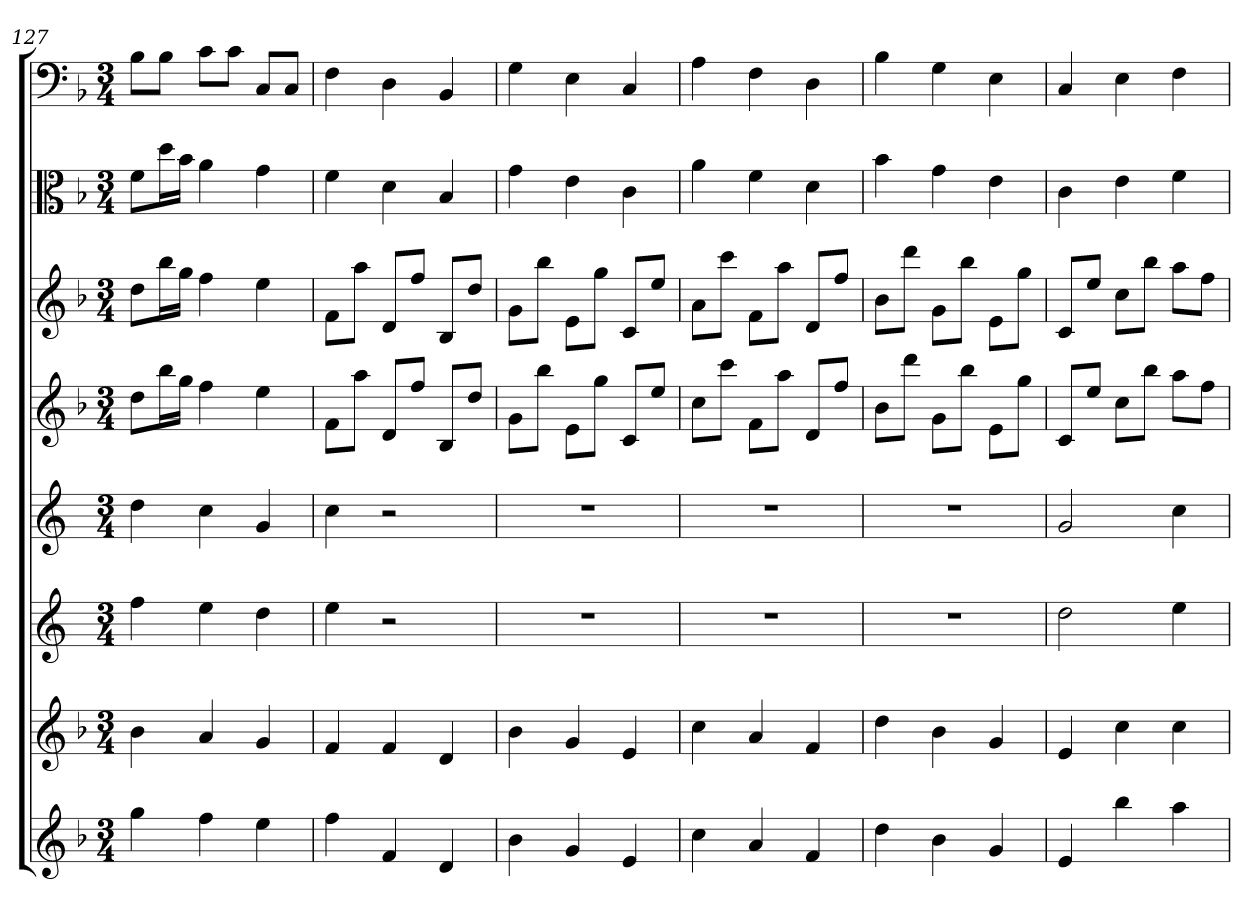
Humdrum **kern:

**kern	**kern	**kern	**kern	**kern	**kern	**kern	**kern
*part8	*part7	*part6	*part5	*part4	*part3	*part2	*part1
*staff8	*staff7	*staff6	*staff5	*staff4	*staff3	*staff2	*staff1
*	*	*	*	*	*	*clefC3	*clefF4
*k[b-]	*k[b-]	*k[]	*k[]	*k[b-]	*k[b-]	*k[b-]	*k[b-]
*F:	*F:	*	*	*F:	*F:	*F:	*F:
*M3/4	*M3/4	*M3/4	*M3/4	*M3/4	*M3/4	*M3/4	*M3/4
=127	=127	=127	=127	=127	=127	=127	=127
4gg	4b-	4ff	4dd	8ddL	8ddL	8f\L	8B-\L
.	.	.	.	16bb-L	16bb-L	16dd\L	8B-\J
.	.	.	.	16ggJJ	16ggJJ	16b-\JJ	.
4ff	4a	4ee	4cc	4ff	4ff	4a	8c\L
.	.	.	.	.	.	.	8c\J
4ee	4g	4dd	4g	4ee	4ee	4g	8C/L
.	.	.	.	.	.	.	8C/J
=128	=128	=128	=128	=128	=128	=128	=128
4ff	4f	4ee	4cc	8fL	8fL	4f	4F
.	.	.	.	8aaJ	8aaJ	.	.
4f	4f	2r	2r	8dL	8dL	4d	4D
.	.	.	.	8ffJ	8ffJ	.	.
4d	4d	.	.	8B-L	8B-L	4B-	4BB-
.	.	.	.	8ddJ	8ddJ	.	.
=129	=129	=129	=129	=129	=129	=129	=129
4b-	4b-	2.r	2.r	8gL	8gL	4g	4G
.	.	.	.	8bb-J	8bb-J	.	.
4g	4g	.	.	8eL	8eL	4e	4E
.	.	.	.	8ggJ	8ggJ	.	.
4e	4e	.	.	8cL	8cL	4c	4C
.	.	.	.	8eeJ	8eeJ	.	.
=130	=130	=130	=130	=130	=130	=130	=130
4cc	4cc	2.r	2.r	8ccL	8aL	4a	4A
.	.	.	.	8cccJ	8cccJ	.	.
4a	4a	.	.	8fL	8fL	4f	4F
.	.	.	.	8aaJ	8aaJ	.	.
4f	4f	.	.	8dL	8dL	4d	4D
.	.	.	.	8ffJ	8ffJ	.	.
=131	=131	=131	=131	=131	=131	=131	=131
4dd	4dd	2.r	2.r	8b-L	8b-L	4b-	4B-
.	.	.	.	8dddJ	8dddJ	.	.
4b-	4b-	.	.	8gL	8gL	4g	4G
.	.	.	.	8bb-J	8bb-J	.	.
4g	4g	.	.	8eL	8eL	4e	4E
.	.	.	.	8ggJ	8ggJ	.	.
=132	=132	=132	=132	=132	=132	=132	=132
4e	4e	2dd	2g	8cL	8cL	4c	4C
.	.	.	.	8eeJ	8eeJ	.	.
4bb-	4cc	.	.	8ccL	8ccL	4e	4E
.	.	.	.	8bb-J	8bb-J	.	.
4aa	4cc	4ee	4cc	8aaL	8aaL	4f	4F
.	.	.	.	8ffJ	8ffJ	.	.
=	=	=	=	=	=	=	=
*-	*-	*-	*-	*-	*-	*-	*-
